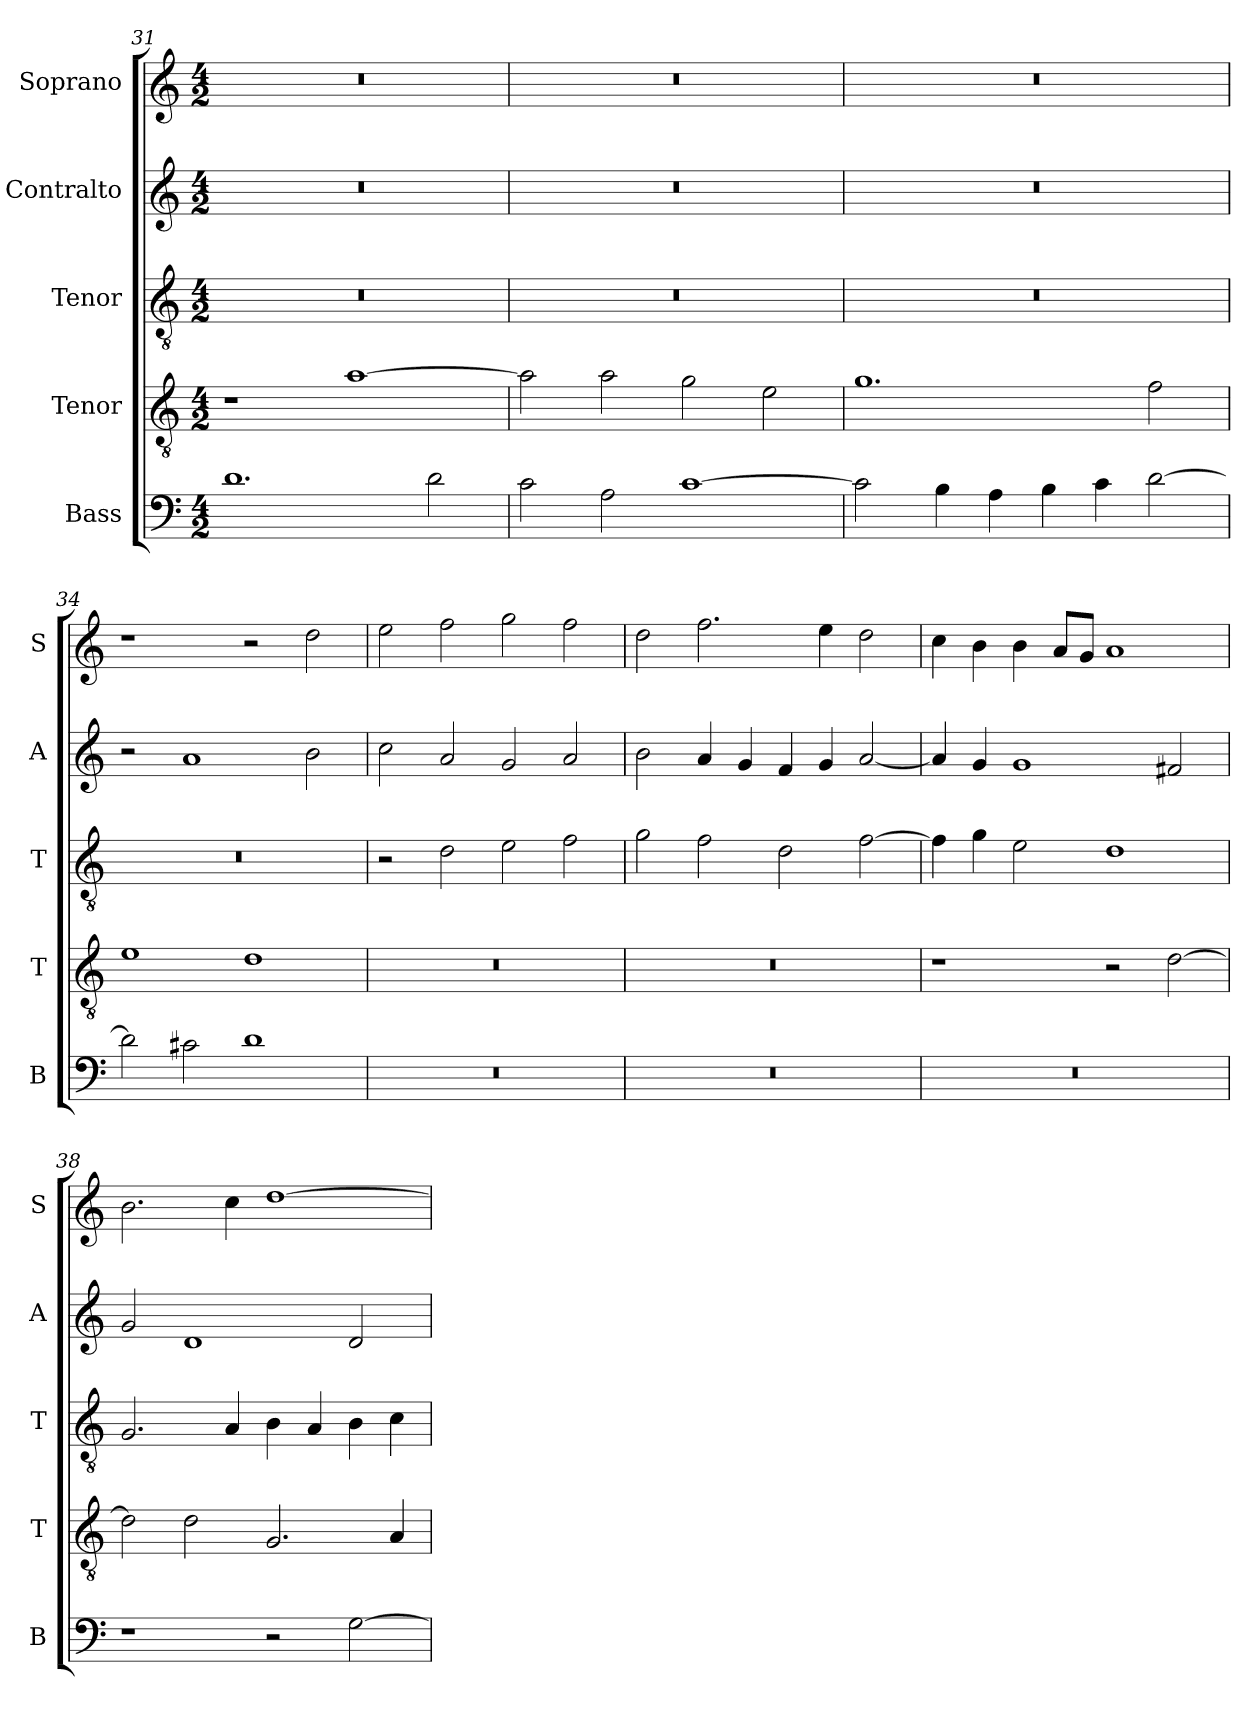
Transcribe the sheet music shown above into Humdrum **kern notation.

**kern	**kern	**kern	**kern	**kern
*part5	*part4	*part3	*part2	*part1
*staff5	*staff4	*staff3	*staff2	*staff1
*I"Bass	*I"Tenor	*I"Tenor	*I"Contralto	*I"Soprano
*I'B	*I'T	*I'T	*I'A	*I'S
*clefF4	*clefGv2	*clefGv2	*clefG2	*clefG2
*k[]	*k[]	*k[]	*k[]	*k[]
*G:mix	*G:mix	*G:mix	*G:mix	*G:mix
*M4/2	*M4/2	*M4/2	*M4/2	*M4/2
=31	=31	=31	=31	=31
1.d	1r	0r	0r	0r
.	[1a	.	.	.
2d	.	.	.	.
=32	=32	=32	=32	=32
2c	2a]	0r	0r	0r
2A	2a	.	.	.
[1c	2g	.	.	.
.	2e	.	.	.
=33	=33	=33	=33	=33
2c]	1.g	0r	0r	0r
4B	.	.	.	.
4A	.	.	.	.
4B	.	.	.	.
4c	.	.	.	.
[2d	2f	.	.	.
=34	=34	=34	=34	=34
2d]	1e	0r	2r	1r
2c#X	.	.	1a	.
1d	1d	.	.	2r
.	.	.	2b	2dd
=35	=35	=35	=35	=35
0r	0r	2r	2cc	2ee
.	.	2d	2a	2ff
.	.	2e	2g	2gg
.	.	2f	2a	2ff
=36	=36	=36	=36	=36
0r	0r	2g	2b	2dd
.	.	2f	4a	2.ff
.	.	.	4g	.
.	.	2d	4f	.
.	.	.	4g	4ee
.	.	[2f	[2a	2dd
=37	=37	=37	=37	=37
0r	1r	4f]	4a]	4cc
.	.	4g	4g	4b
.	.	2e	1g	4b
.	.	.	.	8a/L
.	.	.	.	8g/J
.	2r	1d	.	1a
.	[2d	.	2f#X	.
=38	=38	=38	=38	=38
1r	2d]	2.G	2g	2.b
.	2d	.	1d	.
.	.	4A	.	4cc
2r	2.G	4B	.	[1dd
.	.	4A	.	.
[2G	.	4B	2d	.
.	4A	4c	.	.
=	=	=	=	=
*-	*-	*-	*-	*-
